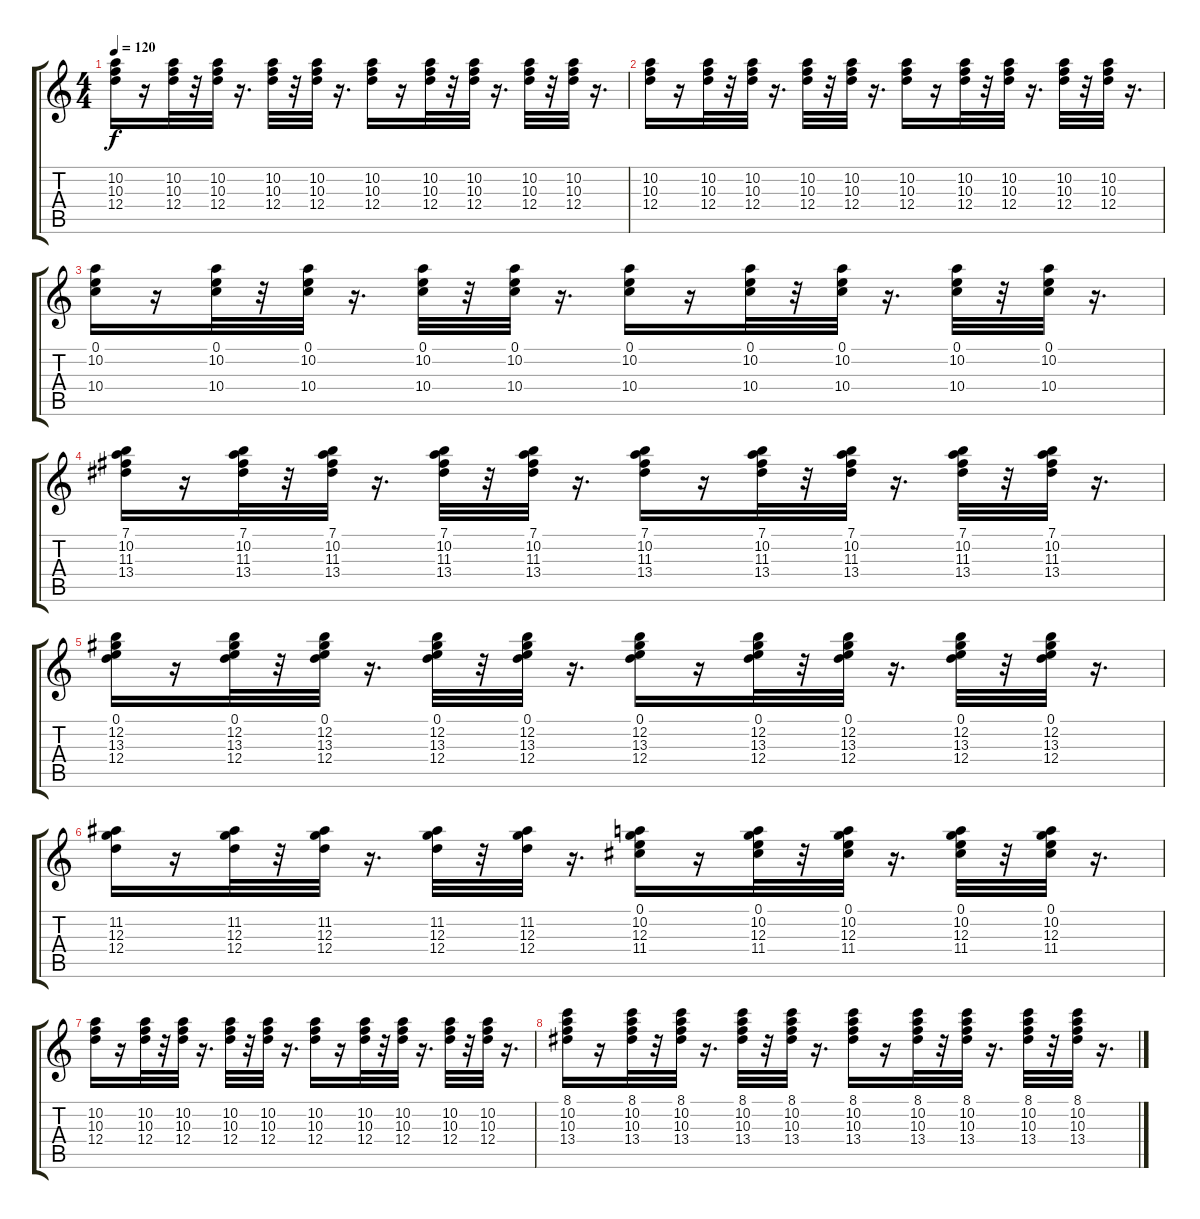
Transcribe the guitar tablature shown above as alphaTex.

\track "" {instrument electricguitarjazz}
\staff {score tabs}
\tuning (E4 B3 G3 D3 A2 E2) {hide}
\ts (4 4)
\tempo 120
\clef g2
\ks c
(10.2 10.3 12.4).16{dy f} r.16 (10.2 10.3 12.4).32 r.32 (10.2 10.3 12.4).32 r.16{d} (10.2 10.3 12.4).32 r.32 (10.2 10.3 12.4).32 r.16{d} (10.2 10.3 12.4).16 r.16 (10.2 10.3 12.4).32 r.32 (10.2 10.3 12.4).32 r.16{d} (10.2 10.3 12.4).32 r.32 (10.2 10.3 12.4).32 r.16{d} |
(10.2 10.3 12.4).16 r.16 (10.2 10.3 12.4).32 r.32 (10.2 10.3 12.4).32 r.16{d} (10.2 10.3 12.4).32 r.32 (10.2 10.3 12.4).32 r.16{d} (10.2 10.3 12.4).16 r.16 (10.2 10.3 12.4).32 r.32 (10.2 10.3 12.4).32 r.16{d} (10.2 10.3 12.4).32 r.32 (10.2 10.3 12.4).32 r.16{d} |
(0.1 10.2 10.4).16 r.16 (0.1 10.2 10.4).32 r.32 (0.1 10.2 10.4).32 r.16{d} (0.1 10.2 10.4).32 r.32 (0.1 10.2 10.4).32 r.16{d} (0.1 10.2 10.4).16 r.16 (0.1 10.2 10.4).32 r.32 (0.1 10.2 10.4).32 r.16{d} (0.1 10.2 10.4).32 r.32 (0.1 10.2 10.4).32 r.16{d} |
(7.1 10.2 11.3 13.4).16 r.16 (7.1 10.2 11.3 13.4).32 r.32 (7.1 10.2 11.3 13.4).32 r.16{d} (7.1 10.2 11.3 13.4).32 r.32 (7.1 10.2 11.3 13.4).32 r.16{d} (7.1 10.2 11.3 13.4).16 r.16 (7.1 10.2 11.3 13.4).32 r.32 (7.1 10.2 11.3 13.4).32 r.16{d} (7.1 10.2 11.3 13.4).32 r.32 (7.1 10.2 11.3 13.4).32 r.16{d} |
(0.1 12.2 13.3 12.4).16 r.16 (0.1 12.2 13.3 12.4).32 r.32 (0.1 12.2 13.3 12.4).32 r.16{d} (0.1 12.2 13.3 12.4).32 r.32 (0.1 12.2 13.3 12.4).32 r.16{d} (0.1 12.2 13.3 12.4).16 r.16 (0.1 12.2 13.3 12.4).32 r.32 (0.1 12.2 13.3 12.4).32 r.16{d} (0.1 12.2 13.3 12.4).32 r.32 (0.1 12.2 13.3 12.4).32 r.16{d} |
(11.2 12.3 12.4).16 r.16 (11.2 12.3 12.4).32 r.32 (11.2 12.3 12.4).32 r.16{d} (11.2 12.3 12.4).32 r.32 (11.2 12.3 12.4).32 r.16{d} (0.1 10.2 12.3 11.4).16 r.16 (0.1 10.2 12.3 11.4).32 r.32 (0.1 10.2 12.3 11.4).32 r.16{d} (0.1 10.2 12.3 11.4).32 r.32 (0.1 10.2 12.3 11.4).32 r.16{d} |
(10.2 10.3 12.4).16 r.16 (10.2 10.3 12.4).32 r.32 (10.2 10.3 12.4).32 r.16{d} (10.2 10.3 12.4).32 r.32 (10.2 10.3 12.4).32 r.16{d} (10.2 10.3 12.4).16 r.16 (10.2 10.3 12.4).32 r.32 (10.2 10.3 12.4).32 r.16{d} (10.2 10.3 12.4).32 r.32 (10.2 10.3 12.4).32 r.16{d} |
(8.1 10.2 10.3 13.4).16 r.16 (8.1 10.2 10.3 13.4).32 r.32 (8.1 10.2 10.3 13.4).32 r.16{d} (8.1 10.2 10.3 13.4).32 r.32 (8.1 10.2 10.3 13.4).32 r.16{d} (8.1 10.2 10.3 13.4).16 r.16 (8.1 10.2 10.3 13.4).32 r.32 (8.1 10.2 10.3 13.4).32 r.16{d} (8.1 10.2 10.3 13.4).32 r.32 (8.1 10.2 10.3 13.4).32 r.16{d}
